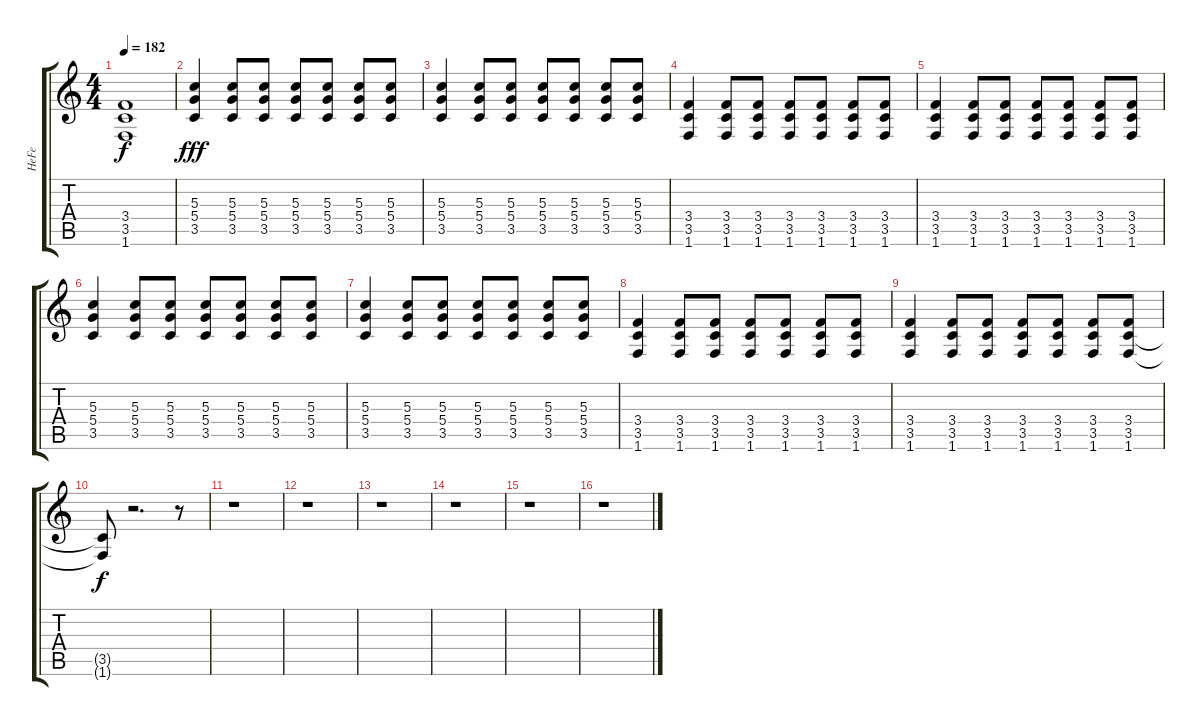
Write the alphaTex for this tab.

\track ("HeFe" "HeFe") {instrument overdrivenguitar}
\staff {score tabs}
\tuning (E4 B3 G3 D3 A2 E2) {hide}
\ts (4 4)
\tempo 182
\clef g2
\ks c
(3.4{t} 3.5{t} 1.6{t}).1{dy f} |
(5.3 5.4 3.5).4{dy fff} (5.3 5.4 3.5).8 (5.3 5.4 3.5).8 (5.3 5.4 3.5).8 (5.3 5.4 3.5).8 (5.3 5.4 3.5).8 (5.3 5.4 3.5).8 |
(5.3 5.4 3.5).4 (5.3 5.4 3.5).8 (5.3 5.4 3.5).8 (5.3 5.4 3.5).8 (5.3 5.4 3.5).8 (5.3 5.4 3.5).8 (5.3 5.4 3.5).8 |
(3.4 3.5 1.6).4 (3.4 3.5 1.6).8 (3.4 3.5 1.6).8 (3.4 3.5 1.6).8 (3.4 3.5 1.6).8 (3.4 3.5 1.6).8 (3.4 3.5 1.6).8 |
(3.4 3.5 1.6).4 (3.4 3.5 1.6).8 (3.4 3.5 1.6).8 (3.4 3.5 1.6).8 (3.4 3.5 1.6).8 (3.4 3.5 1.6).8 (3.4 3.5 1.6).8 |
(5.3 5.4 3.5).4 (5.3 5.4 3.5).8 (5.3 5.4 3.5).8 (5.3 5.4 3.5).8 (5.3 5.4 3.5).8 (5.3 5.4 3.5).8 (5.3 5.4 3.5).8 |
(5.3 5.4 3.5).4 (5.3 5.4 3.5).8 (5.3 5.4 3.5).8 (5.3 5.4 3.5).8 (5.3 5.4 3.5).8 (5.3 5.4 3.5).8 (5.3 5.4 3.5).8 |
(3.4 3.5 1.6).4 (3.4 3.5 1.6).8 (3.4 3.5 1.6).8 (3.4 3.5 1.6).8 (3.4 3.5 1.6).8 (3.4 3.5 1.6).8 (3.4 3.5 1.6).8 |
(3.4 3.5 1.6).4 (3.4 3.5 1.6).8 (3.4 3.5 1.6).8 (3.4 3.5 1.6).8 (3.4 3.5 1.6).8 (3.4 3.5 1.6).8 (3.4 3.5 1.6).8 |
(3.5{t} 1.6{t}).8{dy f} r.2{d} r.8 |
r.1 |
r.1 |
r.1 |
r.1 |
r.1 |
r.1
